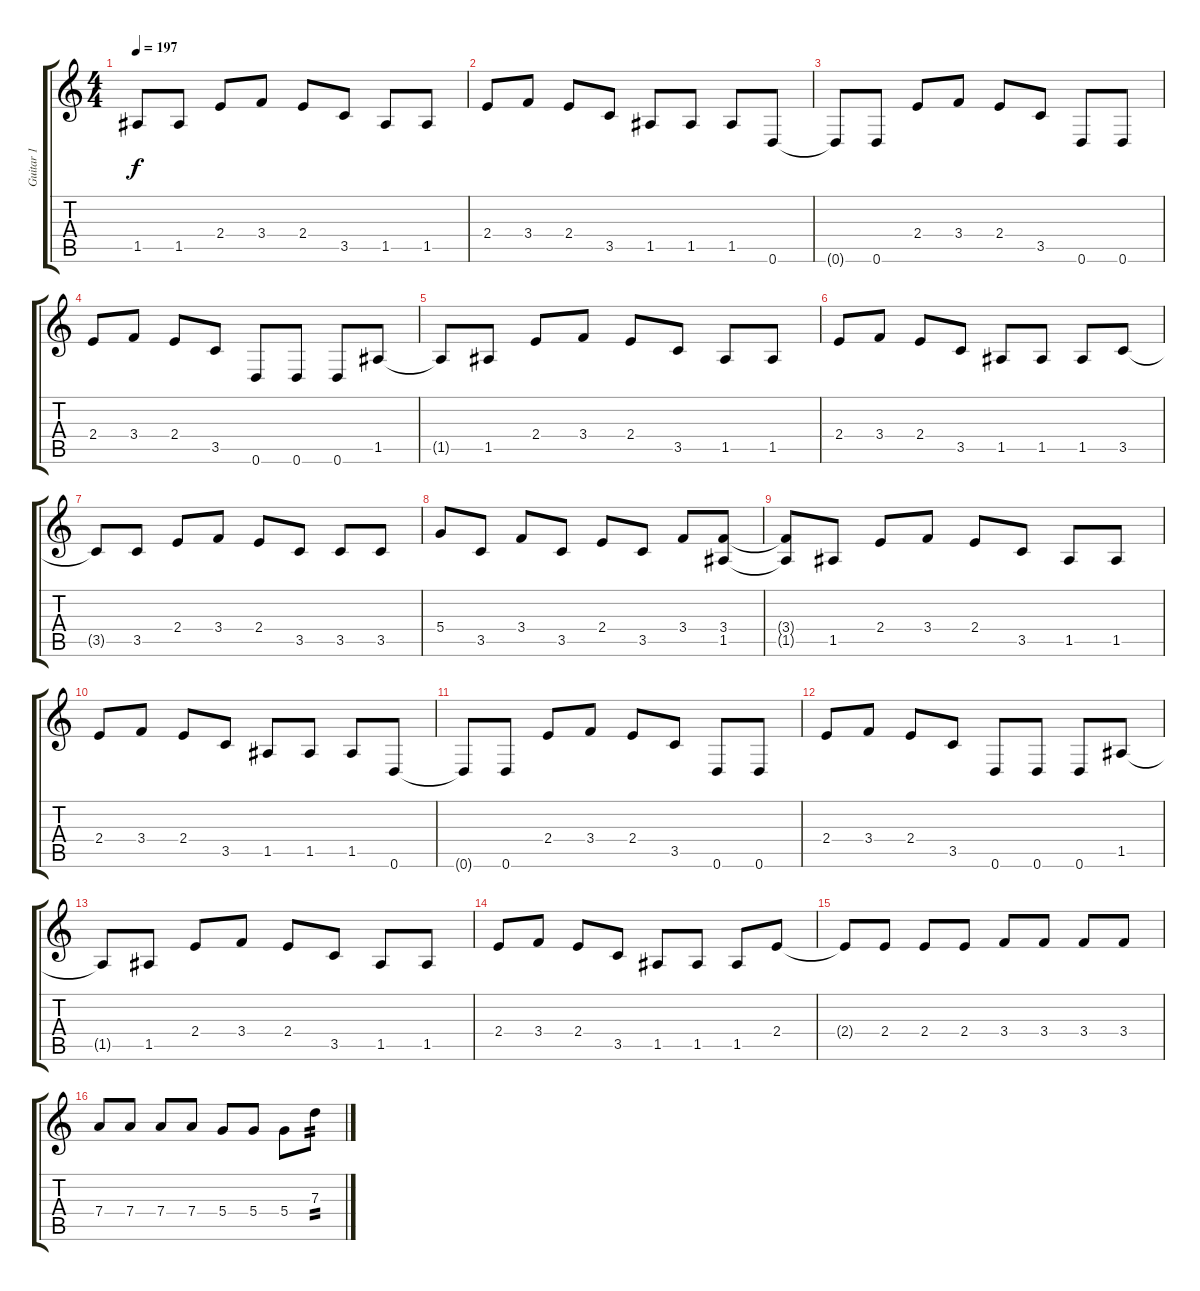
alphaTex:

\track ("Guitar 1" "Guitar 1") {instrument distortionguitar}
\staff {score tabs}
\tuning (E4 B3 G3 D3 A2 D2) {hide}
\ts (4 4)
\tempo 197
\clef g2
\ks c
1.5{t}.8{dy f} 1.5.8 2.4.8 3.4.8 2.4.8 3.5.8 1.5.8 1.5.8 |
2.4.8 3.4.8 2.4.8 3.5.8 1.5.8 1.5.8 1.5.8 0.6.8 |
0.6{t}.8 0.6.8 2.4.8 3.4.8 2.4.8 3.5.8 0.6.8 0.6.8 |
2.4.8 3.4.8 2.4.8 3.5.8 0.6.8 0.6.8 0.6.8 1.5.8 |
1.5{t}.8 1.5.8 2.4.8 3.4.8 2.4.8 3.5.8 1.5.8 1.5.8 |
2.4.8 3.4.8 2.4.8 3.5.8 1.5.8 1.5.8 1.5.8 3.5.8 |
3.5{t}.8 3.5.8 2.4.8 3.4.8 2.4.8 3.5.8 3.5.8 3.5.8 |
5.4.8 3.5.8 3.4.8 3.5.8 2.4.8 3.5.8 3.4.8 (3.4 1.5).8 |
(3.4{t} 1.5{t}).8 1.5.8 2.4.8 3.4.8 2.4.8 3.5.8 1.5.8 1.5.8 |
2.4.8 3.4.8 2.4.8 3.5.8 1.5.8 1.5.8 1.5.8 0.6.8 |
0.6{t}.8 0.6.8 2.4.8 3.4.8 2.4.8 3.5.8 0.6.8 0.6.8 |
2.4.8 3.4.8 2.4.8 3.5.8 0.6.8 0.6.8 0.6.8 1.5.8 |
1.5{t}.8 1.5.8 2.4.8 3.4.8 2.4.8 3.5.8 1.5.8 1.5.8 |
2.4.8 3.4.8 2.4.8 3.5.8 1.5.8 1.5.8 1.5.8 2.4.8 |
2.4{t}.8 2.4.8 2.4.8 2.4.8 3.4.8 3.4.8 3.4.8 3.4.8 |
7.4.8 7.4.8 7.4.8 7.4.8 5.4.8 5.4.8 5.4.8 7.3.8{tp 2}
